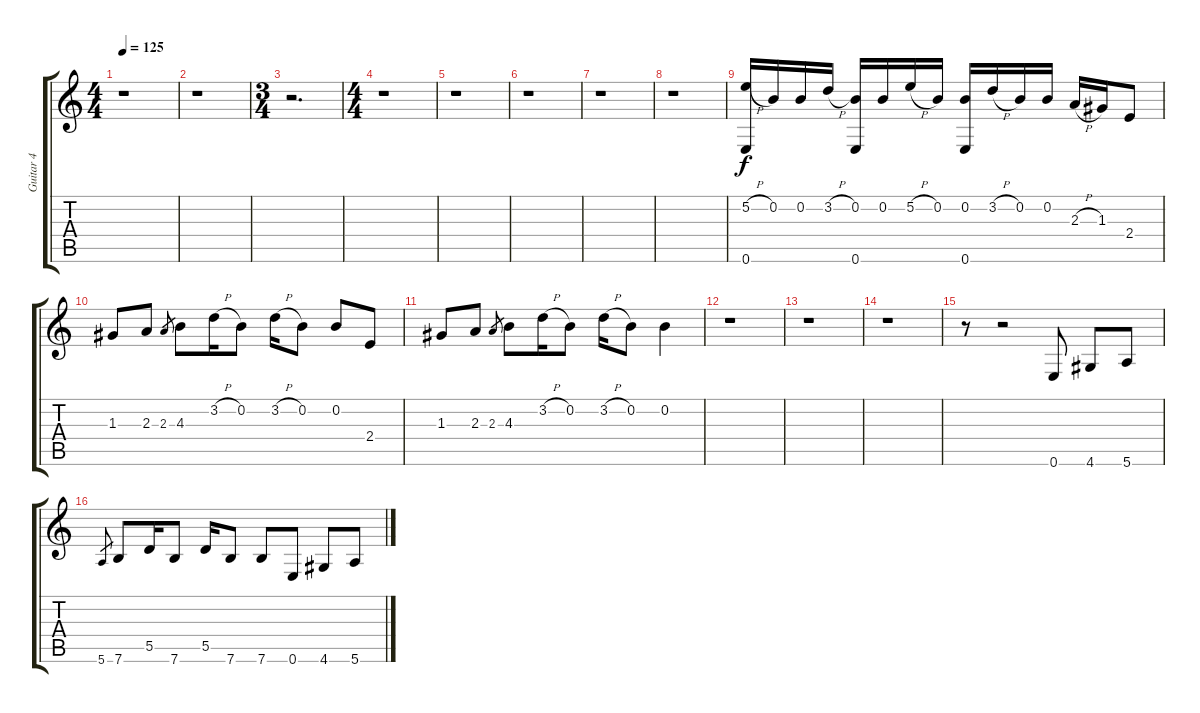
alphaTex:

\track ("Guitar 4" "Guitar 4") {instrument overdrivenguitar}
\staff {score tabs}
\tuning (E4 B3 G3 D3 A2 E2) {hide}
\ts (4 4)
\tempo 125
\clef g2
\ks c
r.1{dy f} |
r.1 |
\ts (3 4)
r.2{d} |
\ts (4 4)
r.1 |
r.1 |
r.1 |
r.1 |
r.1 |
(5.2{h} 0.6).16 0.2.16 0.2.16 3.2{h}.16 (0.2 0.6).16 0.2.16 5.2{h}.16 0.2.16 (0.2 0.6).16 3.2{h}.16 0.2.16 0.2.16 2.3{h}.16 1.3.16 2.4.8 |
1.3.8 2.3.8 2.3.8{gr} 4.3.8 3.2{h}.16 0.2.8 3.2{h}.16 0.2.8 0.2.8 2.4.8 |
1.3.8 2.3.8 2.3.8{gr} 4.3.8 3.2{h}.16 0.2.8 3.2{h}.16 0.2.8 0.2.4 |
r.1 |
r.1 |
r.1 |
r.8 r.2 0.6.8 4.6.8 5.6.8 |
5.6.8{gr} 7.6.8 5.5.16 7.6.8 5.5.16 7.6.8 7.6.8 0.6.8 4.6.8 5.6.8
